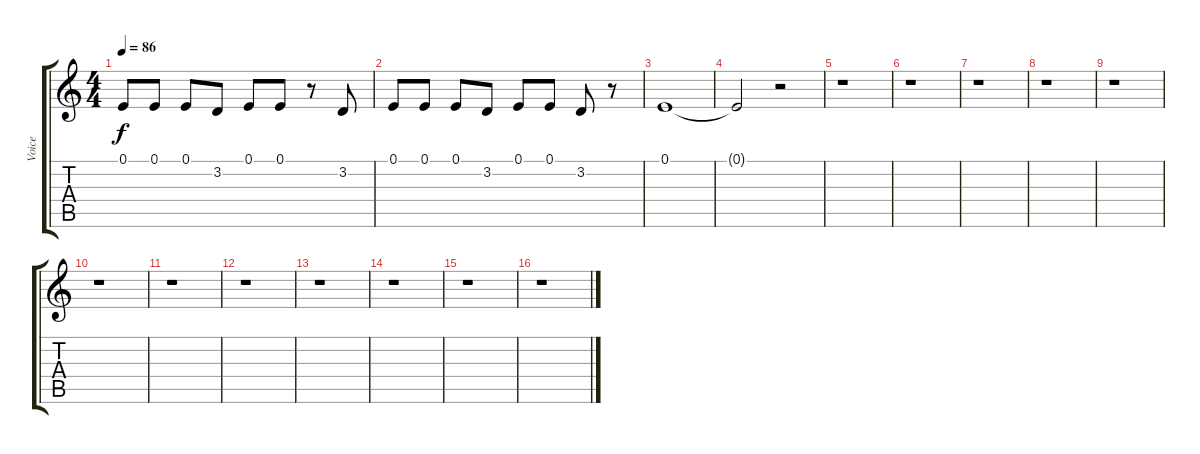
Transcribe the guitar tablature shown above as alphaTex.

\track ("Voice" "Voice") {instrument pad2warm}
\staff {score tabs}
\tuning (E4 B3 G3 D3 A2 E2) {hide}
\ts (4 4)
\tempo 86
\clef g2
\ks c
0.1.8{dy f} 0.1.8 0.1.8 3.2.8 0.1.8 0.1.8 r.8 3.2.8 |
0.1.8 0.1.8 0.1.8 3.2.8 0.1.8 0.1.8 3.2.8 r.8 |
0.1.1 |
0.1{t}.2 r.2 |
r.1 |
r.1 |
r.1 |
r.1 |
r.1 |
r.1 |
r.1 |
r.1 |
r.1 |
r.1 |
r.1 |
r.1
